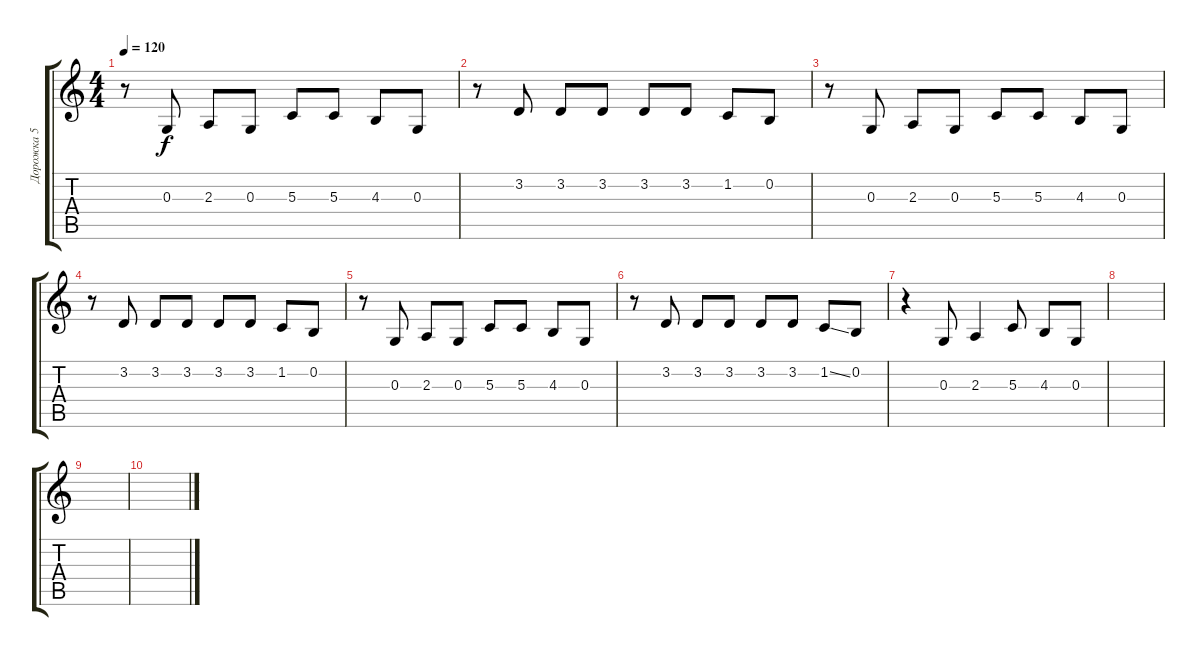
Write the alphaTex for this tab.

\track ("Дорожка 5" "Дорожка 5") {instrument electricgrandpiano}
\staff {score tabs}
\tuning (E4 B3 G3 D3 A2 E2) {hide}
\ts (4 4)
\tempo 120
\clef g2
\ks c
r.8{dy f} 0.3.8 2.3.8 0.3.8 5.3.8 5.3.8 4.3.8 0.3.8 |
r.8 3.2.8 3.2.8 3.2.8 3.2.8 3.2.8 1.2.8 0.2.8 |
r.8 0.3.8 2.3.8 0.3.8 5.3.8 5.3.8 4.3.8 0.3.8 |
r.8 3.2.8 3.2.8 3.2.8 3.2.8 3.2.8 1.2.8 0.2.8 |
r.8 0.3.8 2.3.8 0.3.8 5.3.8 5.3.8 4.3.8 0.3.8 |
r.8 3.2.8 3.2.8 3.2.8 3.2.8 3.2.8 1.2{ss}.8 0.2.8 |
r.4 0.3.8 2.3.4 5.3.8 4.3.8 0.3.8 |
|
|
\section ("" "")
